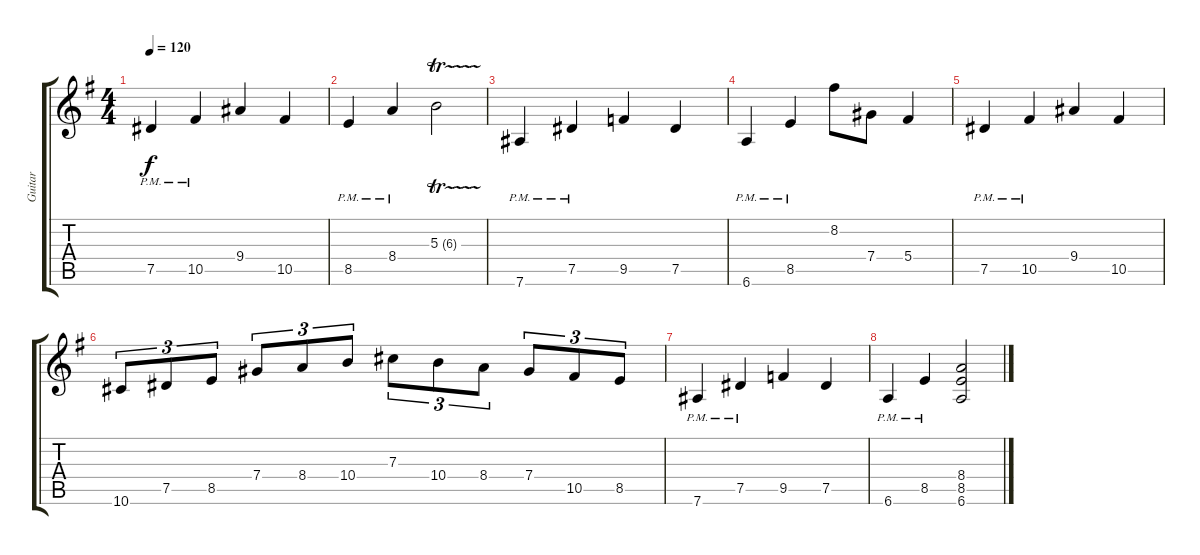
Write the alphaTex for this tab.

\track ("Guitar" "Guitar") {instrument acousticguitarsteel}
\staff {score tabs}
\tuning (Eb4 Bb3 Gb3 Db3 Ab2 Eb2) {hide}
\ts (4 4)
\tempo 120
\clef g2
\ks g
7.5{pm}.4{dy f} 10.5{pm}.4 9.4.4 10.5.4 |
8.5{pm}.4 8.4{pm}.4 5.3{tr (6 32)}.2 |
7.6{pm}.4 7.5{pm}.4 9.5.4 7.5.4 |
6.6{pm}.4 8.5{pm}.4 8.2.8 7.4.8 5.4.4 |
7.5{pm}.4 10.5{pm}.4 9.4.4 10.5.4 |
10.6.8{tu (3 2)} 7.5.8{tu (3 2)} 8.5.8{tu (3 2)} 7.4.8{tu (3 2)} 8.4.8{tu (3 2)} 10.4.8{tu (3 2)} 7.3.8{tu (3 2)} 10.4.8{tu (3 2)} 8.4.8{tu (3 2)} 7.4.8{tu (3 2)} 10.5.8{tu (3 2)} 8.5.8{tu (3 2)} |
7.6{pm}.4 7.5{pm}.4 9.5.4 7.5.4 |
6.6{pm}.4 8.5{pm}.4 (8.4 8.5 6.6).2
